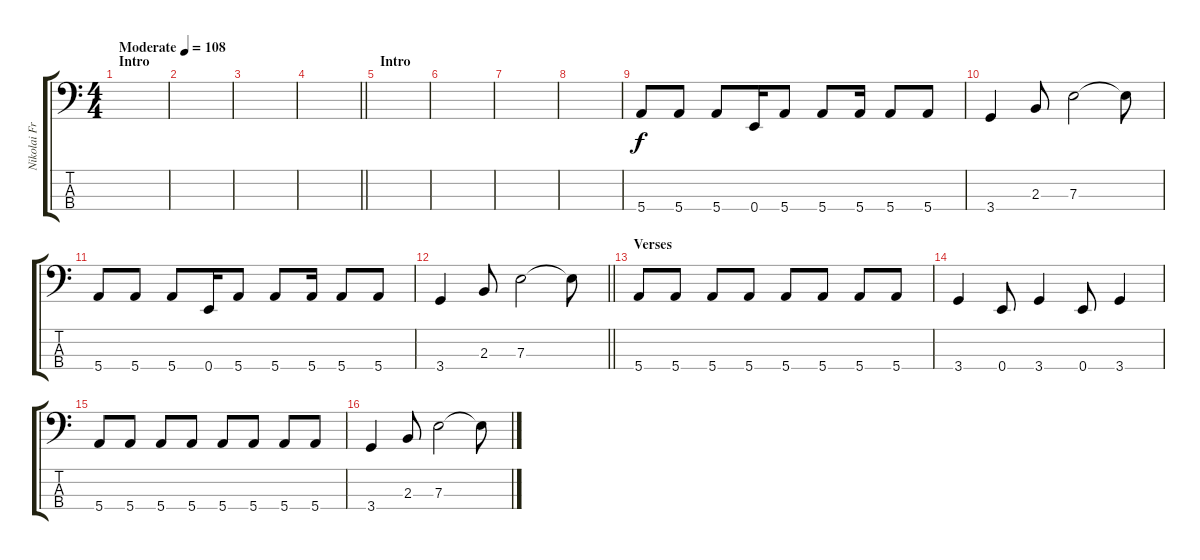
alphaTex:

\track ("Nikolai Fraiture - Bass" "Nikolai Fr") {instrument electricbasspick}
\staff {score tabs}
\tuning (G2 D2 A1 E1) {hide}
\ts (4 4)
\section ("" "Intro")
\tempo (108 "Moderate")
\clef f4
\ks c
|
|
|
\barLineRight lightlight
|
\section ("" "Intro")
|
|
|
|
5.4.8 5.4.8 5.4.8 0.4.16 5.4.8 5.4.8 5.4.16 5.4.8 5.4.8 |
3.4.4 2.3.8 7.3.2 7.3{t}.8 |
5.4.8 5.4.8 5.4.8 0.4.16 5.4.8 5.4.8 5.4.16 5.4.8 5.4.8 |
\barLineRight lightlight
3.4.4 2.3.8 7.3.2 7.3{t}.8 |
\section ("" "Verses")
5.4.8 5.4.8 5.4.8 5.4.8 5.4.8 5.4.8 5.4.8 5.4.8 |
3.4.4 0.4.8 3.4.4 0.4.8 3.4.4 |
5.4.8 5.4.8 5.4.8 5.4.8 5.4.8 5.4.8 5.4.8 5.4.8 |
3.4.4 2.3.8 7.3.2 7.3{t}.8
